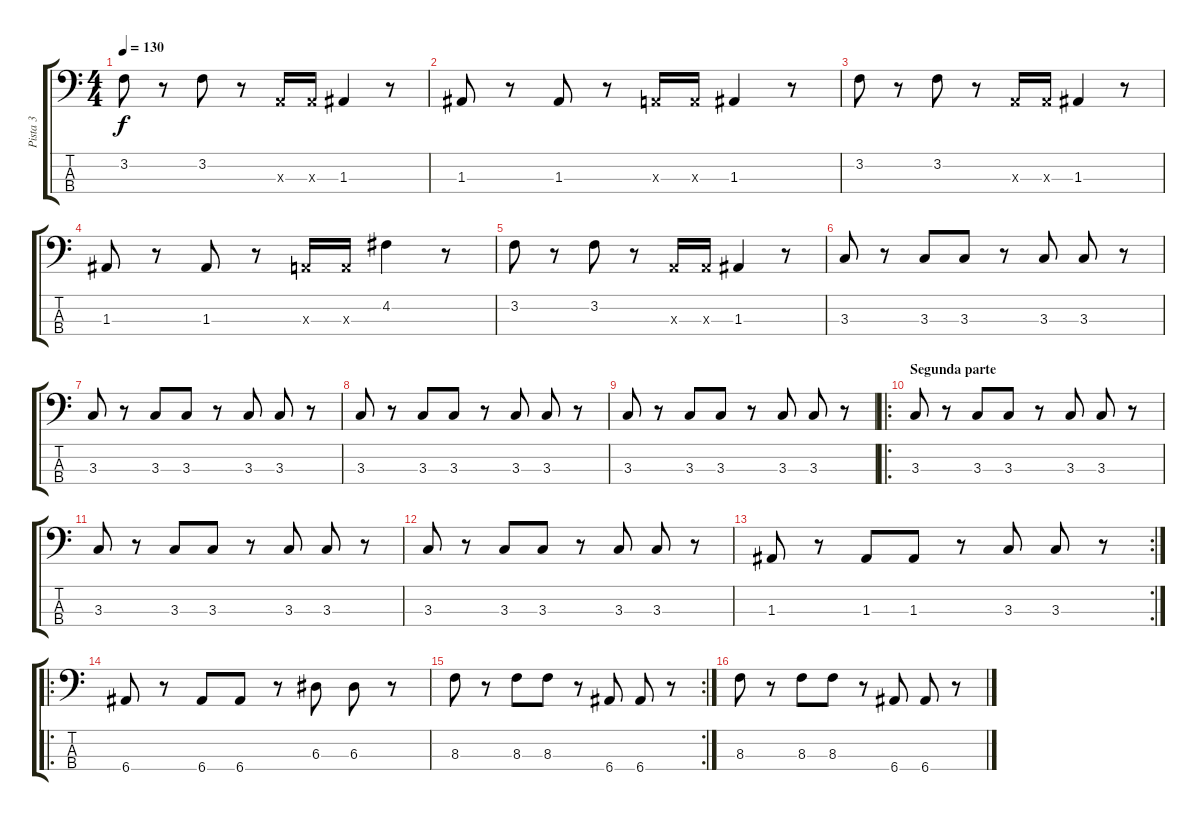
\track ("Pista 3" "Pista 3") {instrument fretlessbass}
\staff {score tabs}
\tuning (G2 D2 A1 E1) {hide}
\ts (4 4)
\tempo 130
\clef f4
\ks c
3.2.8{dy f} r.8 3.2.8 r.8 0.3{x}.16 0.3{x}.16 1.3.4 r.8 |
1.3.8 r.8 1.3.8 r.8 0.3{x}.16 0.3{x}.16 1.3.4 r.8 |
3.2.8 r.8 3.2.8 r.8 0.3{x}.16 0.3{x}.16 1.3.4 r.8 |
1.3.8 r.8 1.3.8 r.8 0.3{x}.16 0.3{x}.16 4.2.4 r.8 |
3.2.8 r.8 3.2.8 r.8 0.3{x}.16 0.3{x}.16 1.3.4 r.8 |
3.3.8 r.8 3.3.8 3.3.8 r.8 3.3.8 3.3.8 r.8 |
3.3.8 r.8 3.3.8 3.3.8 r.8 3.3.8 3.3.8 r.8 |
3.3.8 r.8 3.3.8 3.3.8 r.8 3.3.8 3.3.8 r.8 |
3.3.8 r.8 3.3.8 3.3.8 r.8 3.3.8 3.3.8 r.8 |
\ro
\section ("" "Segunda parte")
3.3.8 r.8 3.3.8 3.3.8 r.8 3.3.8 3.3.8 r.8 |
3.3.8 r.8 3.3.8 3.3.8 r.8 3.3.8 3.3.8 r.8 |
3.3.8 r.8 3.3.8 3.3.8 r.8 3.3.8 3.3.8 r.8 |
\rc 2
1.3.8 r.8 1.3.8 1.3.8 r.8 3.3.8 3.3.8 r.8 |
\ro
6.4.8 r.8 6.4.8 6.4.8 r.8 6.3.8 6.3.8 r.8 |
\rc 2
8.3.8 r.8 8.3.8 8.3.8 r.8 6.4.8 6.4.8 r.8 |
8.3.8 r.8 8.3.8 8.3.8 r.8 6.4.8 6.4.8 r.8
